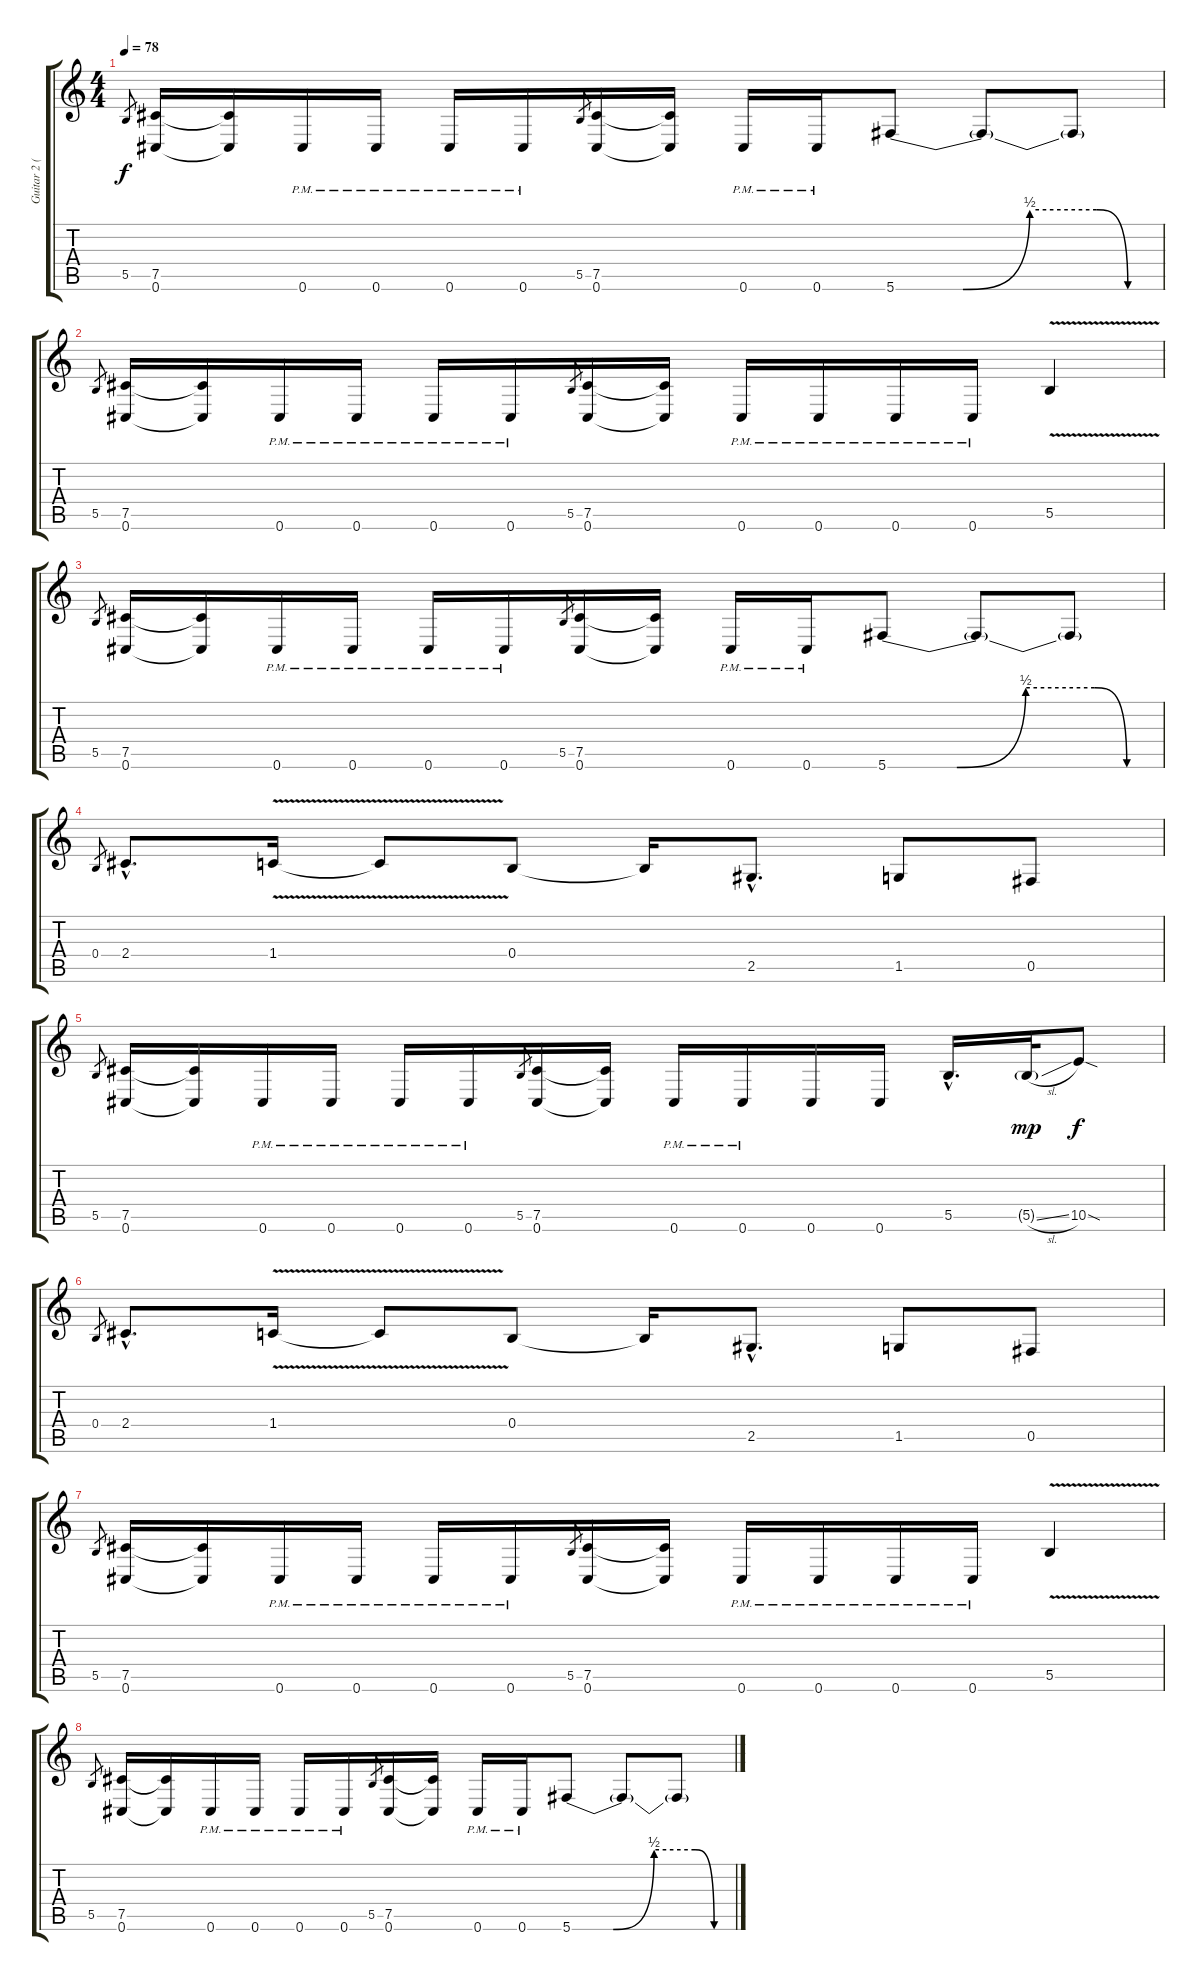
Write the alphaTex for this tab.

\track ("Guitar 2 (Tony Iommi)" "Guitar 2 (") {instrument overdrivenguitar}
\staff {score tabs}
\tuning (Db4 Ab3 E3 B2 Gb2 Db2) {hide}
\ts (4 4)
\tempo 78
\clef g2
\ks c
5.5.8{gr dy f} (7.5 0.6).16 (7.5{t} 0.6{t}).16 0.6{pm}.16 0.6{pm}.16 0.6{pm}.16 0.6{pm}.16 5.5.8{gr} (7.5 0.6).16 (7.5{t} 0.6{t}).16 0.6{pm}.16 0.6{pm}.16 5.6{be (custom 0 0 15 0 30 2 45 2 52 0 60 0)}.8 5.6{t}.8 5.6{t}.8 |
5.5.8{gr} (7.5 0.6).16 (7.5{t} 0.6{t}).16 0.6{pm}.16 0.6{pm}.16 0.6{pm}.16 0.6{pm}.16 5.5.8{gr} (7.5 0.6).16 (7.5{t} 0.6{t}).16 0.6{pm}.16 0.6{pm}.16 0.6{pm}.16 0.6{pm}.16 5.5{v}.4 |
5.5.8{gr} (7.5 0.6).16 (7.5{t} 0.6{t}).16 0.6{pm}.16 0.6{pm}.16 0.6{pm}.16 0.6{pm}.16 5.5.8{gr} (7.5 0.6).16 (7.5{t} 0.6{t}).16 0.6{pm}.16 0.6{pm}.16 5.6{be (custom 0 0 15 0 30 2 45 2 52 0 60 0)}.8 5.6{t}.8 5.6{t}.8 |
0.4.8{gr} 2.4{hac}.8{d} 1.4{v}.16 1.4{t}.8 0.4.8 0.4{t}.16 2.5{hac}.8{d} 1.5.8 0.5.8 |
5.5.8{gr} (7.5 0.6).16 (7.5{t} 0.6{t}).16 0.6{pm}.16 0.6{pm}.16 0.6{pm}.16 0.6{pm}.16 5.5.8{gr} (7.5 0.6).16 (7.5{t} 0.6{t}).16 0.6{pm}.16 0.6{pm}.16 0.6.16 0.6.16 5.5{hac}.16{d} 5.5{sl g}.32{dy mp} 10.5{sod}.8{dy f} |
0.4.8{gr} 2.4{hac}.8{d} 1.4{v}.16 1.4{t}.8 0.4.8 0.4{t}.16 2.5{hac}.8{d} 1.5.8 0.5.8 |
5.5.8{gr} (7.5 0.6).16 (7.5{t} 0.6{t}).16 0.6{pm}.16 0.6{pm}.16 0.6{pm}.16 0.6{pm}.16 5.5.8{gr} (7.5 0.6).16 (7.5{t} 0.6{t}).16 0.6{pm}.16 0.6{pm}.16 0.6{pm}.16 0.6{pm}.16 5.5{v}.4 |
5.5.8{gr} (7.5 0.6).16 (7.5{t} 0.6{t}).16 0.6{pm}.16 0.6{pm}.16 0.6{pm}.16 0.6{pm}.16 5.5.8{gr} (7.5 0.6).16 (7.5{t} 0.6{t}).16 0.6{pm}.16 0.6{pm}.16 5.6{be (custom 0 0 15 0 30 2 45 2 52 0 60 0)}.8 5.6{t}.8 5.6{t}.8
